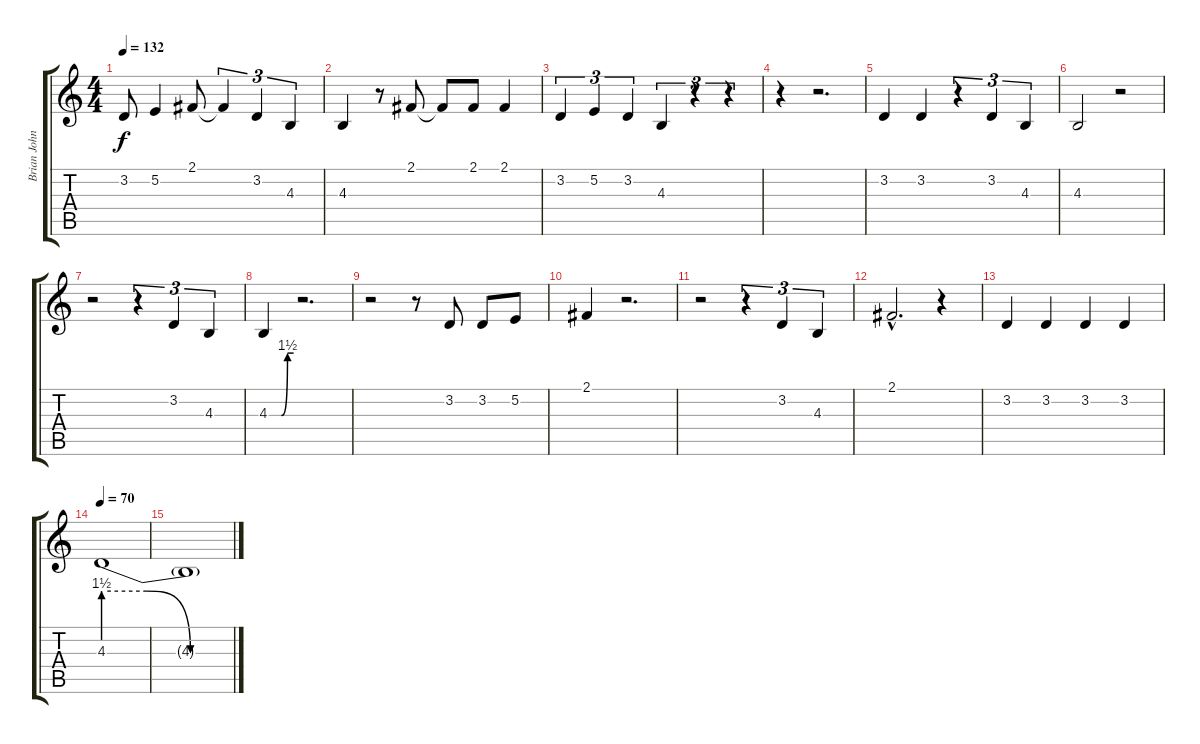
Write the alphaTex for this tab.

\track ("Brian Johnson" "Brian John") {instrument harmonica}
\staff {score tabs}
\tuning (E4 B3 G3 D3 A2 E2) {hide}
\ts (4 4)
\tempo 132
\clef g2
\ks c
3.2.8{dy f} 5.2.4 2.1.8 2.1{t}.4{tu (3 2)} 3.2.4{tu (3 2)} 4.3.4{tu (3 2)} |
4.3.4 r.8 2.1.8 2.1{t}.8 2.1.8 2.1.4 |
3.2.4{tu (3 2)} 5.2.4{tu (3 2)} 3.2.4{tu (3 2)} 4.3.4{tu (3 2)} r.4{tu (3 2)} r.4{tu (3 2)} |
r.4 r.2{d} |
3.2.4 3.2.4 r.4{tu (3 2)} 3.2.4{tu (3 2)} 4.3.4{tu (3 2)} |
4.3.2 r.2 |
r.2 r.4{tu (3 2)} 3.2.4{tu (3 2)} 4.3.4{tu (3 2)} |
4.3{be (custom 0 0 30 0 45 6 60 6)}.4 r.2{d} |
r.2 r.8 3.2.8 3.2.8 5.2.8 |
2.1.4 r.2{d} |
r.2 r.4{tu (3 2)} 3.2.4{tu (3 2)} 4.3.4{tu (3 2)} |
2.1{hac}.2{d} r.4 |
3.2.4 3.2.4 3.2.4 3.2.4 |
\tempo 70
4.3{be (custom 0 6 20 6 40 0 60 0)}.1 |
4.3{t}.1
